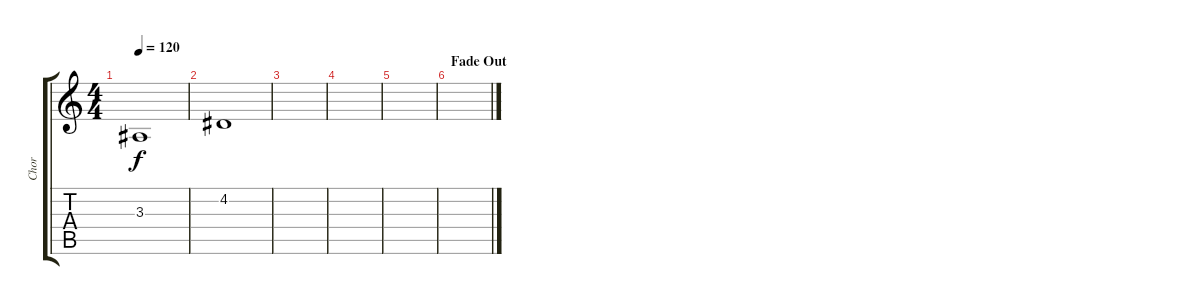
\track ("Chor" "Chor") {instrument choiraahs}
\staff {score tabs}
\tuning (E4 B3 G3 D3 A2 E2) {hide}
\ts (4 4)
\tempo 120
\clef g2
\ks c
3.3.1{dy f} |
4.2.1 |
|
|
|
\section ("" "Fade Out")
